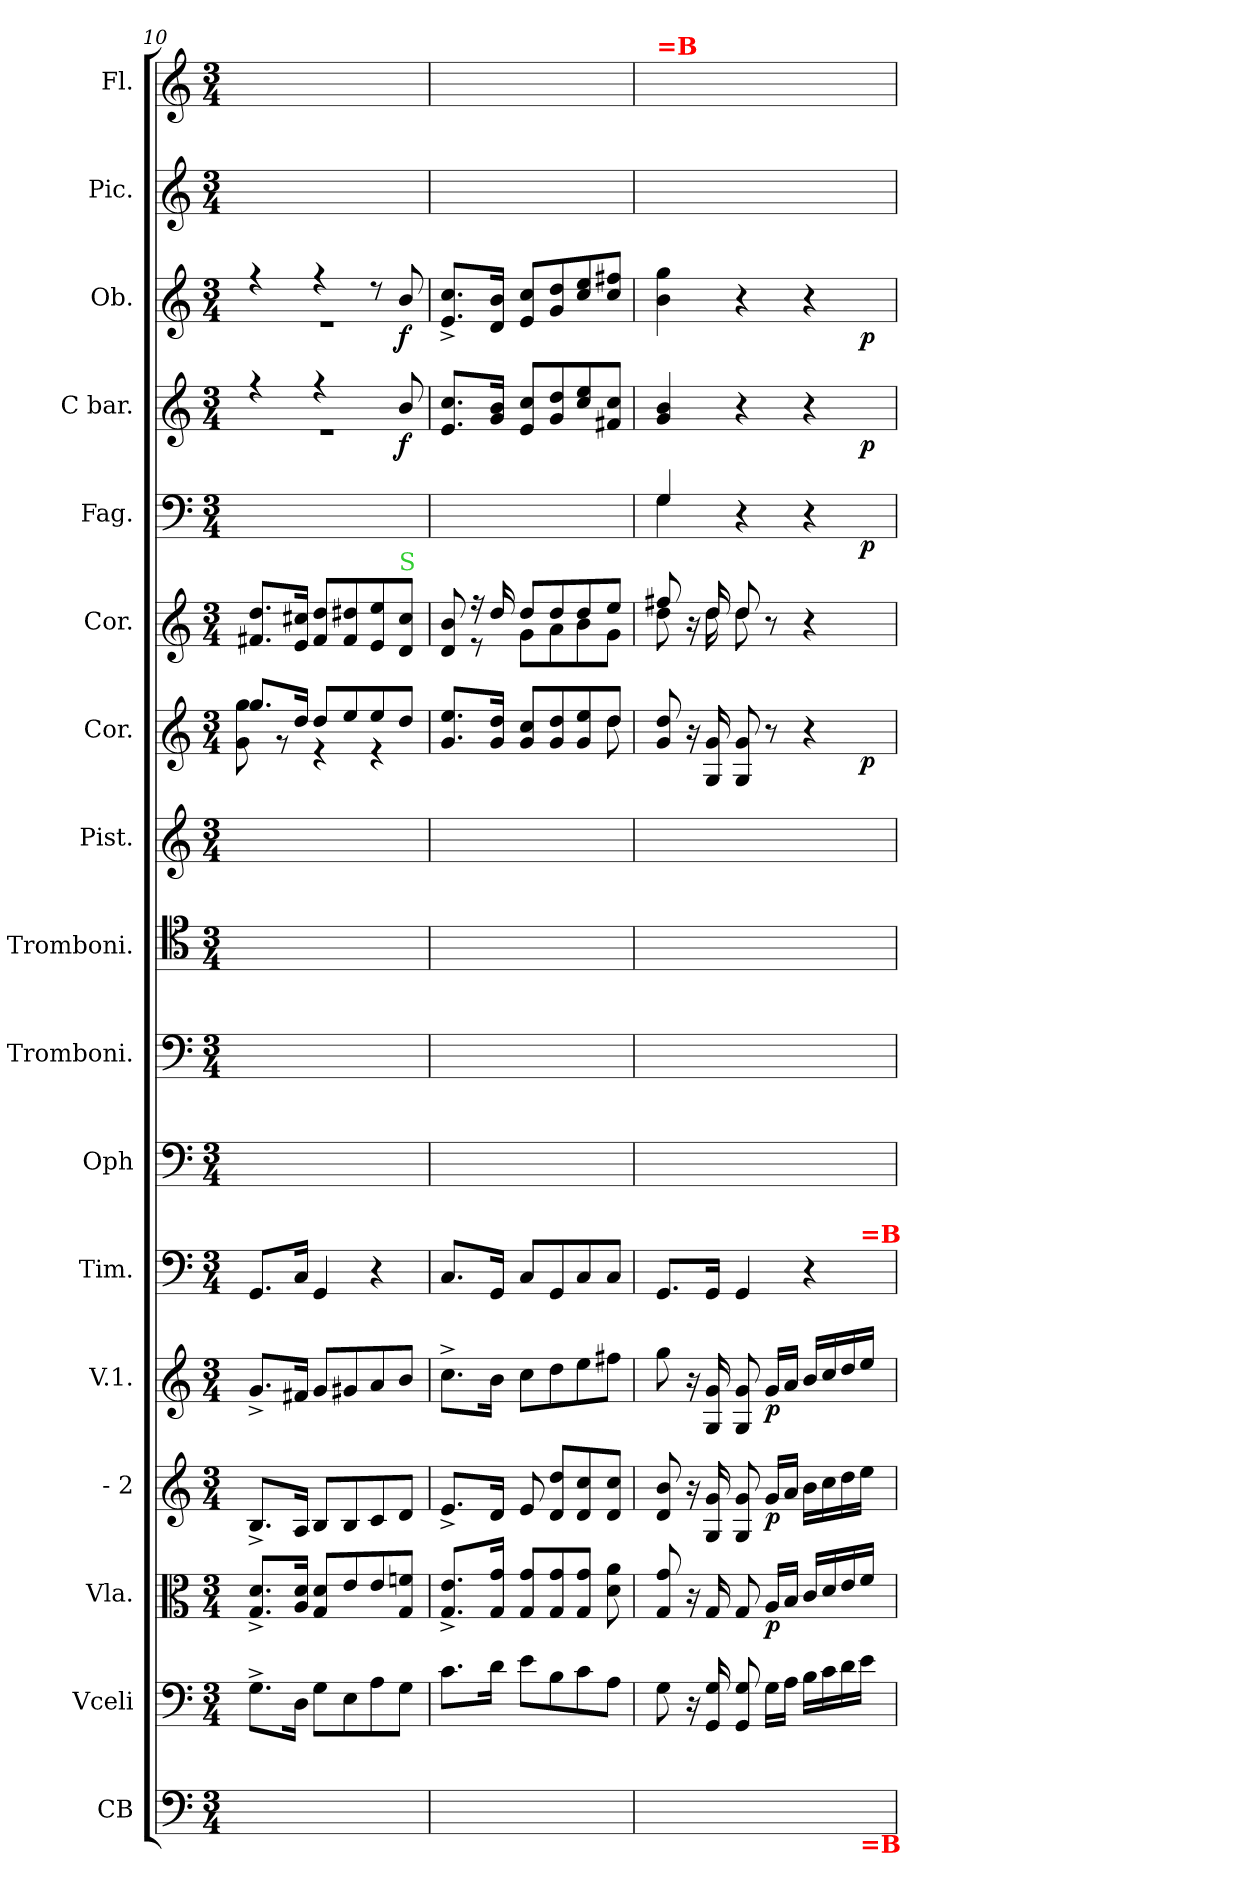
**kern	**kern	**kern	**dynam	**kern	**dynam	**kern	**dynam	**kern	**kern	**kern	**kern	**kern	**kern	**dynam	**kern	**kern	**dynam	**kern	**dynam	**kern	**dynam	**kern	**kern
*part17	*part16	*part15	*part15	*part14	*part14	*part13	*part13	*part12	*part11	*part10	*part9	*part8	*part7	*part7	*part6	*part5	*part5	*part4	*part4	*part3	*part3	*part2	*part1
*staff17	*staff16	*staff15	*staff15	*staff14	*staff14	*staff13	*staff13	*staff12	*staff11	*staff10	*staff9	*staff8	*staff7	*staff7	*staff6	*staff5	*staff5	*staff4	*staff4	*staff3	*staff3	*staff2	*staff1
*I"CB	*I"Vceli	*I"Vla.	*	*I"- 2	*	*I"V.1.	*	*I"Tim.	*I"Oph	*I"Tromboni.	*I"Tromboni.	*I"Pist.	*I"Cor.	*	*I"Cor.	*I"Fag.	*	*I"C bar.	*	*I"Ob.	*	*I"Pic.	*I"Fl.
*I'Cb	*	*I'Vla	*	*	*	*I'V	*	*I'Tim	*	*I'Trb	*I'Trb	*	*	*	*	*	*	*I'Bar	*	*I'Ob	*	*	*I'Fl
*clefF4	*clefF4	*clefC3	*	*clefG2	*	*clefG2	*	*clefF4	*clefF4	*clefF4	*clefC4	*clefG2	*clefG2	*	*clefG2	*clefF4	*	*clefG2	*	*clefG2	*	*clefG2	*clefG2
*	*	*	*	*	*	*	*	*	*	*	*	*	*	*	*ITrd4c7	*	*	*	*	*	*	*	*
*k[]	*k[]	*k[]	*	*k[]	*	*k[]	*	*k[]	*k[]	*k[]	*k[]	*k[]	*k[]	*	*k[b-]	*k[]	*	*k[]	*	*k[]	*	*k[]	*k[]
*M3/4	*M3/4	*M3/4	*	*M3/4	*	*M3/4	*	*M3/4	*M3/4	*M3/4	*M3/4	*M3/4	*M3/4	*	*M3/4	*M3/4	*	*M3/4	*	*M3/4	*	*M3/4	*M3/4
=10	=10	=10	=10	=10	=10	=10	=10	=10	=10	=10	=10	=10	=10	=10	=10	=10	=10	=10	=10	=10	=10	=10	=10
*	*	*	*	*	*	*	*	*	*	*	*	*	*^	*	*	*	*	*^	*	*^	*	*	*
8.G^\Lyy	8.G^\L	8.G^/ 8.d^/L	.	8.B^/L	.	8.g^/L	.	8.GG/L	2.ryy	2.ryy	2.ryy	2.ryy	8.gg/L	8g\ 8gg\	.	8.Bn/ 8.g/L	8.G^\Lyy	.	4r	2.r	.	4r	2.r	.	2.ryy	2.ryy
.	.	.	.	.	.	.	.	.	.	.	.	.	.	8r	.	.	.	.	.	.	.	.	.	.	.	.
16D\Jkyy	16D\Jk	16A/ 16d/Jk	.	16A/Jk	.	16f#X/Jk	.	16C/Jk	.	.	.	.	16dd/Jk	.	.	16A/ 16f#X/Jk	16D\Jkyy	.	.	.	.	.	.	.	.	.
8G\Lyy	8G\L	8G/ 8d/L	.	8B/L	.	8g/L	.	4GG/	.	.	.	.	8dd/L	4r	.	8B/ 8g/L	8G\Lyy	.	4r	.	.	4r	.	.	.	.
8E\yy	8E\	8e/	.	8B/	.	8g#X/	.	.	.	.	.	.	8ee/	.	.	8B/ 8g#X/	8E\yy	.	.	.	.	.	.	.	.	.
8A\yy	8A\	8e/	.	8c/	.	8a/	.	4r	.	.	.	.	8ee/	4r	.	8A/ 8a/	8A\yy	.	8ryy	.	.	8r	.	.	.	.
!	!	!	!	!	!	!	!	!	!	!	!	!	!	!	!	!LO:TX:a:color=limegreen:t=S	!	!	!	!	!	!	!	!	!	!
8G\Jyy	8G\J	8G/ 8fn/J	.	8d/J	.	8b/J	.	.	.	.	.	.	8dd/J	.	.	8G/ 8f#/J	8G\Jyy	.	8b/	.	f	8b/	.	f	.	.
*	*	*	*	*	*	*	*	*	*	*	*	*	*	*	*	*	*	*	*v	*v	*	*	*	*	*	*
*	*	*	*	*	*	*	*	*	*	*	*	*	*	*	*	*	*	*	*	*	*v	*v	*	*	*
=11	=11	=11	=11	=11	=11	=11	=11	=11	=11	=11	=11	=11	=11	=11	=11	=11	=11	=11	=11	=11	=11	=11	=11	=11
*	*	*	*	*	*	*	*	*	*	*	*	*	*	*	*	*^	*	*	*	*	*	*	*	*
8.c\Lyy	8.c\L	8.G^/ 8.e^/L	.	8.e^/L	.	8.cc^\L	.	8.C/L	2.ryy	2.ryy	2.ryy	2.ryy	8.g/ 8.ee/L	2ryy	.	8G/ 8e/	8ryy	8.c\Lyy	.	8.e/ 8.cc/L	.	8.e^/ 8.cc^/L	.	2.ryy	2.ryy
.	.	.	.	.	.	.	.	.	.	.	.	.	.	.	.	16rff	8r	.	.	.	.	.	.	.	.
16d\Jkyy	16d\Jk	16G/ 16g/Jk	.	16d/Jk	.	16b\Jk	.	16GG/Jk	.	.	.	.	16g/ 16dd/Jk	.	.	16g/	.	16d\Jkyy	.	16g/ 16b/Jk	.	16d/ 16b/Jk	.	.	.
8e\Lyy	8e\L	8G/ 8g/L	.	8e/	.	8cc\L	.	8C/L	.	.	.	.	8g/ 8cc/L	.	.	8g/L	8c\L	8e\Lyy	.	8e/ 8cc/L	.	8e/ 8cc/L	.	.	.
8B\yy	8B\	8G/ 8g/	.	8d/ 8dd/L	.	8dd\	.	8GG/	.	.	.	.	8g/ 8dd/	.	.	8g/	8d\	8B\yy	.	8g/ 8dd/	.	8g/ 8dd/	.	.	.
8c\yy	8c\	8G/ 8g/J	.	8d/ 8cc/	.	8ee\	.	8C/	.	.	.	.	8g/ 8ee/	8ryy	.	8g/	8e\	8c\yy	.	8cc/ 8ee/	.	8cc/ 8ee/	.	.	.
8A\Jyy	8A\J	8d\ 8a\	.	8d/ 8cc/J	.	8ff#X\J	.	8C/J	.	.	.	.	8dd/J	8dd\	.	8a/J	8c\J	8A\Jyy	.	8f#X/ 8cc/J	.	8cc/ 8ff#X/J	.	.	.
=12	=12	=12	=12	=12	=12	=12	=12	=12	=12	=12	=12	=12	=12	=12	=12	=12	=12	=12	=12	=12	=12	=12	=12	=12	=12
*	*	*	*	*	*	*	*	*	*	*	*	*	*	*	*	*	*	*^	*	*^	*	*^	*	*	*
*	*	*	*	*	*	*	*	*	*	*	*	*	*	*	*	*	*	*	*^	*	*	*	*	*	*	*	*	*
!	!	!	!	!	!	!	!	!	!	!	!	!	!	!	!	!	!	!	!	!	!	!	!	!	!	!	!	!	!LO:TX:a:B:color=red:t==B
*	*	*	*	*	*	*	*	*^	*	*	*	*	*	*	*	*	*	*	*	*	*	*	*	*	*	*	*	*	*
8G\yy	8G\	8G/ 8g/	.	8d/ 8b/	.	8gg\	.	8.GG/L	2ryy	2.ryy	2.ryy	2.ryy	2.ryy	8g/ 8dd/	2ryy	.	8bn/	8g\	4G/	4G\	2ryy	.	4g/ 4b/	2ryy	.	4b\ 4gg\	2ryy	.	2.ryy	2.ryy
16ryy	16r	16r	.	16r	.	16r	.	.	.	.	.	.	.	16r	.	.	16r	16ryy	.	.	.	.	.	.	.	.	.	.	.	.
16GGyy/ 16Gyy/	16GG/ 16G/	16G/	.	16G/ 16g/	.	16G/ 16g/	.	16GG/Jk	.	.	.	.	.	16G/ 16g/	.	.	16g/	16g\	.	.	.	.	.	.	.	.	.	.	.	.
8GGyy/ 8Gyy/	8GG/ 8G/	8G/	.	8G/ 8g/	.	8G/ 8g/	.	4GG/	.	.	.	.	.	8G/ 8g/	.	.	8g/	8g\	4r	4ryy	.	.	4r	.	.	4r	.	.	.	.
16G\LLyy	16G\LL	16A/LL	p	16g/LL	p	16g/LL	p	.	.	.	.	.	.	8r	.	.	8r	8ryy	.	.	.	.	.	.	.	.	.	.	.	.
16A\JJyy	16A\JJ	16B/JJ	.	16a/JJ	.	16a/JJ	.	.	.	.	.	.	.	.	.	.	.	.	.	.	.	.	.	.	.	.	.	.	.	.
16B\LLyy	16B\LL	16c/LL	.	16b\LL	.	16b/LL	.	4r	8.ryy	.	.	.	.	4r	8.ryy	.	4r	4ryy	4r	4ryy	8.ryy	.	4r	8.ryy	.	4r	8.ryy	.	.	.
16c\yy	16c\	16d/	.	16cc\	.	16cc/	.	.	.	.	.	.	.	.	.	.	.	.	.	.	.	.	.	.	.	.	.	.	.	.
16d\yy	16d\	16e/	.	16dd\	.	16dd/	.	.	.	.	.	.	.	.	.	.	.	.	.	.	.	.	.	.	.	.	.	.	.	.
!	!	!	!	!	!	!	!	!	!LO:TX:a:B:color=red:t==B	!	!	!	!	!	!	!	!	!	!	!	!	!	!	!	!	!	!	!	!	!
!LO:TX:b:B:color=red:t==B	!	!	!	!	!	!	!	!	!	!	!	!	!	!	!	!	!	!	!	!	!	!	!	!	!	!	!	!	!	!
16e\JJyy	16e\JJ	16f/JJ	.	16ee\JJ	.	16ee/JJ	.	.	16ryy	.	.	.	.	.	16ryy	p	.	.	.	.	16ryy	p	.	16ryy	p	.	16ryy	p	.	.
*	*	*	*	*	*	*	*	*	*	*	*	*	*	*v	*v	*	*	*	*v	*v	*v	*	*v	*v	*	*v	*v	*	*	*
*	*	*	*	*	*	*	*	*v	*v	*	*	*	*	*	*	*v	*v	*	*	*	*	*	*	*	*
=	=	=	=	=	=	=	=	=	=	=	=	=	=	=	=	=	=	=	=	=	=	=	=
*-	*-	*-	*-	*-	*-	*-	*-	*-	*-	*-	*-	*-	*-	*-	*-	*-	*-	*-	*-	*-	*-	*-	*-
